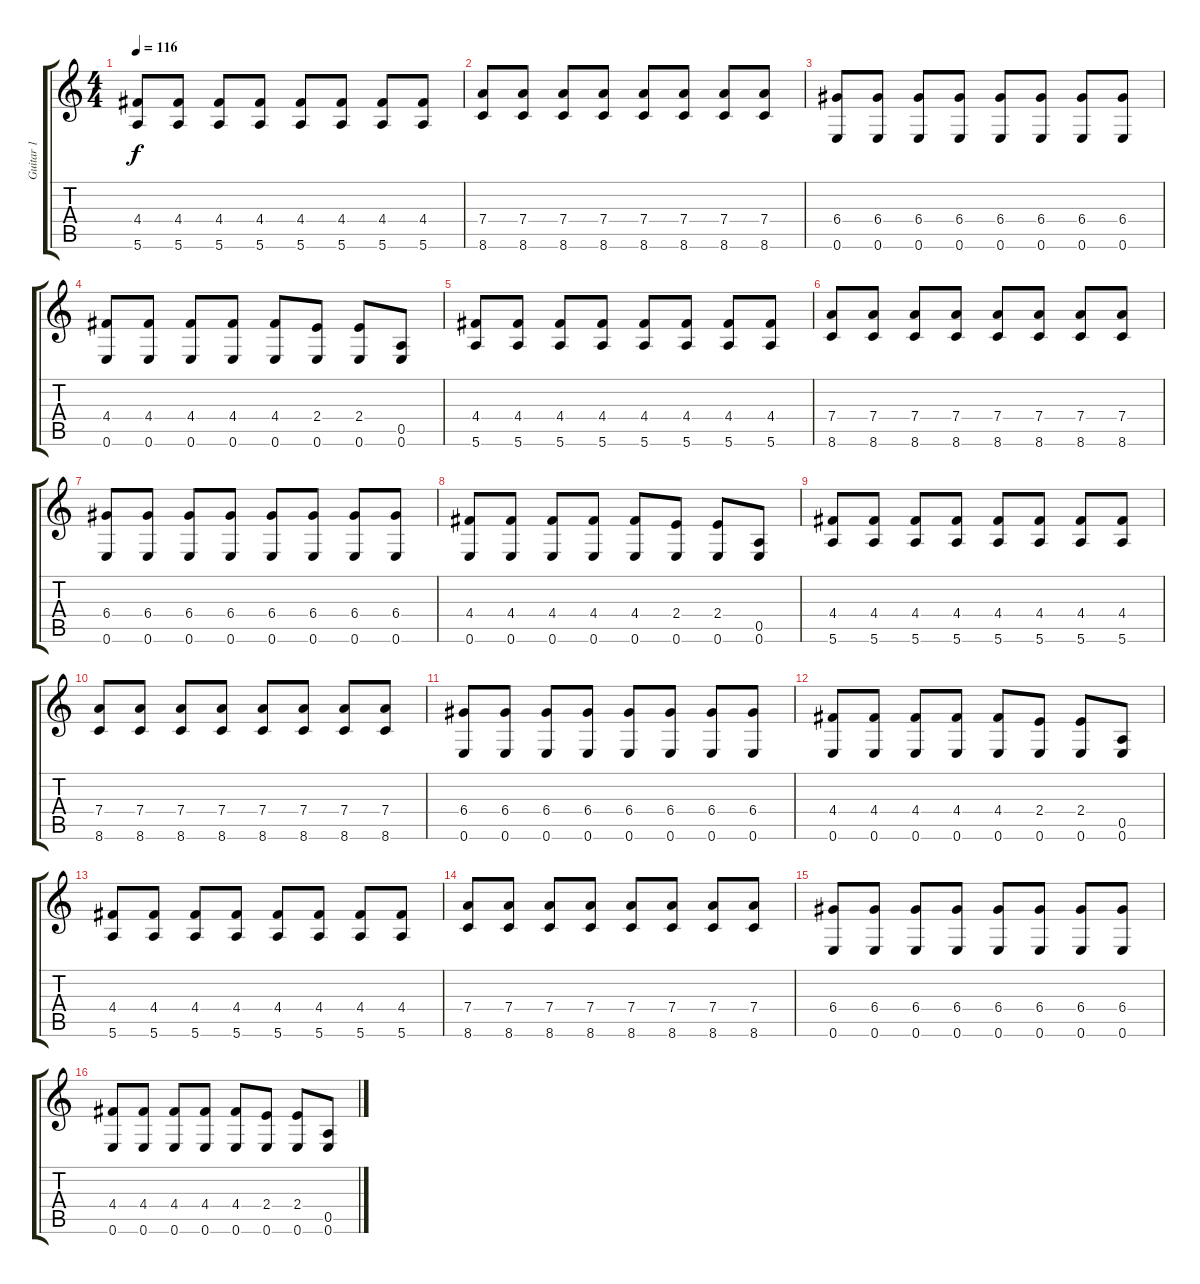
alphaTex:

\track ("Guitar 1" "Guitar 1") {instrument electricguitarclean}
\staff {score tabs}
\tuning (E4 B3 G3 D3 A2 E2) {hide}
\ts (4 4)
\tempo 116
\clef g2
\ks c
(4.4 5.6).8{dy f} (4.4 5.6).8 (4.4 5.6).8 (4.4 5.6).8 (4.4 5.6).8 (4.4 5.6).8 (4.4 5.6).8 (4.4 5.6).8 |
(7.4 8.6).8 (7.4 8.6).8 (7.4 8.6).8 (7.4 8.6).8 (7.4 8.6).8 (7.4 8.6).8 (7.4 8.6).8 (7.4 8.6).8 |
(6.4 0.6).8 (6.4 0.6).8 (6.4 0.6).8 (6.4 0.6).8 (6.4 0.6).8 (6.4 0.6).8 (6.4 0.6).8 (6.4 0.6).8 |
(4.4 0.6).8 (4.4 0.6).8 (4.4 0.6).8 (4.4 0.6).8 (4.4 0.6).8 (2.4 0.6).8 (2.4 0.6).8 (0.5 0.6).8 |
(4.4 5.6).8 (4.4 5.6).8 (4.4 5.6).8 (4.4 5.6).8 (4.4 5.6).8 (4.4 5.6).8 (4.4 5.6).8 (4.4 5.6).8 |
(7.4 8.6).8 (7.4 8.6).8 (7.4 8.6).8 (7.4 8.6).8 (7.4 8.6).8 (7.4 8.6).8 (7.4 8.6).8 (7.4 8.6).8 |
(6.4 0.6).8 (6.4 0.6).8 (6.4 0.6).8 (6.4 0.6).8 (6.4 0.6).8 (6.4 0.6).8 (6.4 0.6).8 (6.4 0.6).8 |
(4.4 0.6).8 (4.4 0.6).8 (4.4 0.6).8 (4.4 0.6).8 (4.4 0.6).8 (2.4 0.6).8 (2.4 0.6).8 (0.5 0.6).8 |
(4.4 5.6).8 (4.4 5.6).8 (4.4 5.6).8 (4.4 5.6).8 (4.4 5.6).8 (4.4 5.6).8 (4.4 5.6).8 (4.4 5.6).8 |
(7.4 8.6).8 (7.4 8.6).8 (7.4 8.6).8 (7.4 8.6).8 (7.4 8.6).8 (7.4 8.6).8 (7.4 8.6).8 (7.4 8.6).8 |
(6.4 0.6).8 (6.4 0.6).8 (6.4 0.6).8 (6.4 0.6).8 (6.4 0.6).8 (6.4 0.6).8 (6.4 0.6).8 (6.4 0.6).8 |
(4.4 0.6).8 (4.4 0.6).8 (4.4 0.6).8 (4.4 0.6).8 (4.4 0.6).8 (2.4 0.6).8 (2.4 0.6).8 (0.5 0.6).8 |
(4.4 5.6).8 (4.4 5.6).8 (4.4 5.6).8 (4.4 5.6).8 (4.4 5.6).8 (4.4 5.6).8 (4.4 5.6).8 (4.4 5.6).8 |
(7.4 8.6).8 (7.4 8.6).8 (7.4 8.6).8 (7.4 8.6).8 (7.4 8.6).8 (7.4 8.6).8 (7.4 8.6).8 (7.4 8.6).8 |
(6.4 0.6).8 (6.4 0.6).8 (6.4 0.6).8 (6.4 0.6).8 (6.4 0.6).8 (6.4 0.6).8 (6.4 0.6).8 (6.4 0.6).8 |
(4.4 0.6).8 (4.4 0.6).8 (4.4 0.6).8 (4.4 0.6).8 (4.4 0.6).8 (2.4 0.6).8 (2.4 0.6).8 (0.5 0.6).8
